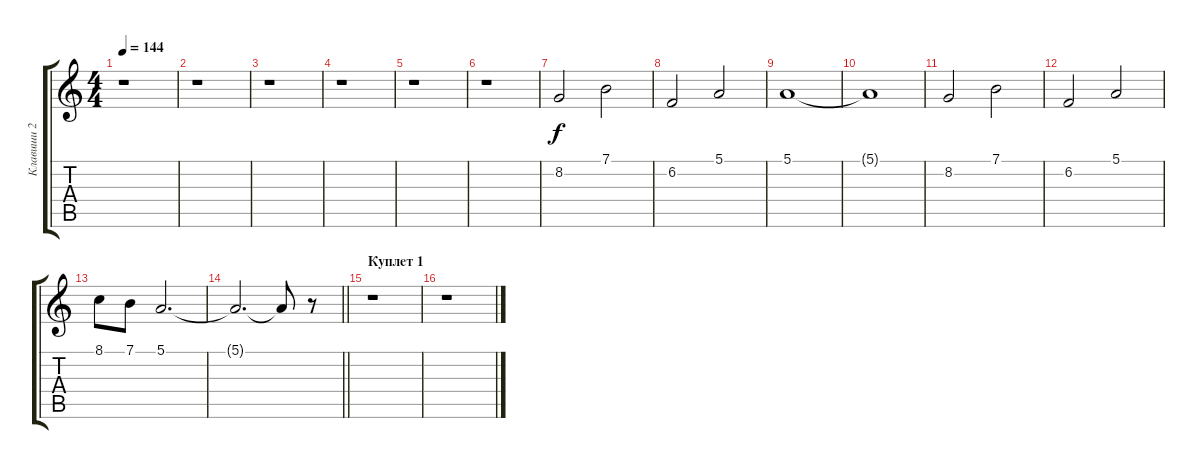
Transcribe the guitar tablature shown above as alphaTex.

\track ("Клавиши 2" "Клавиши 2") {instrument flute}
\staff {score tabs}
\tuning (E4 B3 G3 D3 A2 E2) {hide}
\ts (4 4)
\tempo 144
\clef g2
\ks c
r.1{dy f} |
r.1 |
r.1 |
r.1 |
r.1 |
r.1 |
8.2.2 7.1.2 |
6.2.2 5.1.2 |
5.1.1 |
5.1{t}.1 |
8.2.2 7.1.2 |
6.2.2 5.1.2 |
8.1.8 7.1.8 5.1.2{d} |
\barLineRight lightlight
5.1{t}.2{d} 5.1{t}.8 r.8 |
\section ("" "Куплет 1")
r.1 |
r.1
